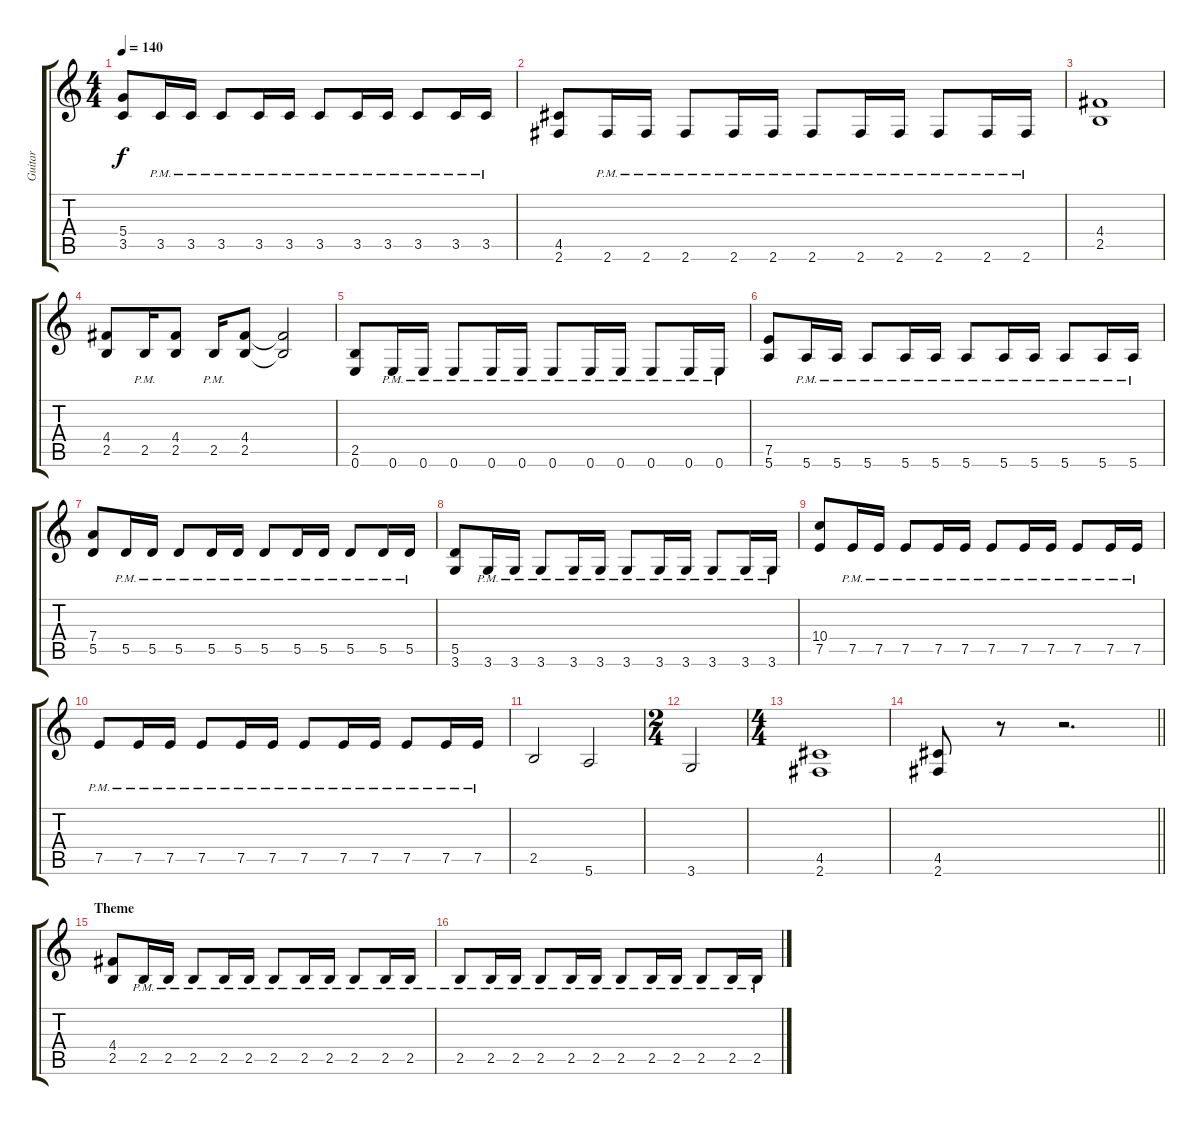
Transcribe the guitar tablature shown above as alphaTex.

\track ("Guitar" "Guitar") {instrument distortionguitar}
\staff {score tabs}
\tuning (E4 B3 G3 D3 A2 E2) {hide}
\ts (4 4)
\tempo 140
\clef g2
\ks c
(5.4 3.5).8{dy f} 3.5{pm}.16 3.5{pm}.16 3.5{pm}.8 3.5{pm}.16 3.5{pm}.16 3.5{pm}.8 3.5{pm}.16 3.5{pm}.16 3.5{pm}.8 3.5{pm}.16 3.5{pm}.16 |
(4.5 2.6).8 2.6{pm}.16 2.6{pm}.16 2.6{pm}.8 2.6{pm}.16 2.6{pm}.16 2.6{pm}.8 2.6{pm}.16 2.6{pm}.16 2.6{pm}.8 2.6{pm}.16 2.6{pm}.16 |
(4.4 2.5).1 |
(4.4 2.5).8 2.5{pm}.16 (4.4 2.5).8 2.5{pm}.16 (4.4 2.5).8 (4.4{t} 2.5{t}).2 |
(2.5 0.6).8 0.6{pm}.16 0.6{pm}.16 0.6{pm}.8 0.6{pm}.16 0.6{pm}.16 0.6{pm}.8 0.6{pm}.16 0.6{pm}.16 0.6{pm}.8 0.6{pm}.16 0.6{pm}.16 |
(7.5 5.6).8 5.6{pm}.16 5.6{pm}.16 5.6{pm}.8 5.6{pm}.16 5.6{pm}.16 5.6{pm}.8 5.6{pm}.16 5.6{pm}.16 5.6{pm}.8 5.6{pm}.16 5.6{pm}.16 |
(7.4 5.5).8 5.5{pm}.16 5.5{pm}.16 5.5{pm}.8 5.5{pm}.16 5.5{pm}.16 5.5{pm}.8 5.5{pm}.16 5.5{pm}.16 5.5{pm}.8 5.5{pm}.16 5.5{pm}.16 |
(5.5 3.6).8 3.6{pm}.16 3.6{pm}.16 3.6{pm}.8 3.6{pm}.16 3.6{pm}.16 3.6{pm}.8 3.6{pm}.16 3.6{pm}.16 3.6{pm}.8 3.6{pm}.16 3.6{pm}.16 |
(10.4 7.5).8 7.5{pm}.16 7.5{pm}.16 7.5{pm}.8 7.5{pm}.16 7.5{pm}.16 7.5{pm}.8 7.5{pm}.16 7.5{pm}.16 7.5{pm}.8 7.5{pm}.16 7.5{pm}.16 |
7.5{pm}.8 7.5{pm}.16 7.5{pm}.16 7.5{pm}.8 7.5{pm}.16 7.5{pm}.16 7.5{pm}.8 7.5{pm}.16 7.5{pm}.16 7.5{pm}.8 7.5{pm}.16 7.5{pm}.16 |
2.5.2 5.6.2 |
\ts (2 4)
3.6.2 |
\ts (4 4)
(4.5 2.6).1 |
\barLineRight lightlight
(4.5 2.6).8 r.8 r.2{d} |
\section ("" "Theme")
(4.4 2.5).8 2.5{pm}.16 2.5{pm}.16 2.5{pm}.8 2.5{pm}.16 2.5{pm}.16 2.5{pm}.8 2.5{pm}.16 2.5{pm}.16 2.5{pm}.8 2.5{pm}.16 2.5{pm}.16 |
2.5{pm}.8 2.5{pm}.16 2.5{pm}.16 2.5{pm}.8 2.5{pm}.16 2.5{pm}.16 2.5{pm}.8 2.5{pm}.16 2.5{pm}.16 2.5{pm}.8 2.5{pm}.16 2.5{pm}.16
